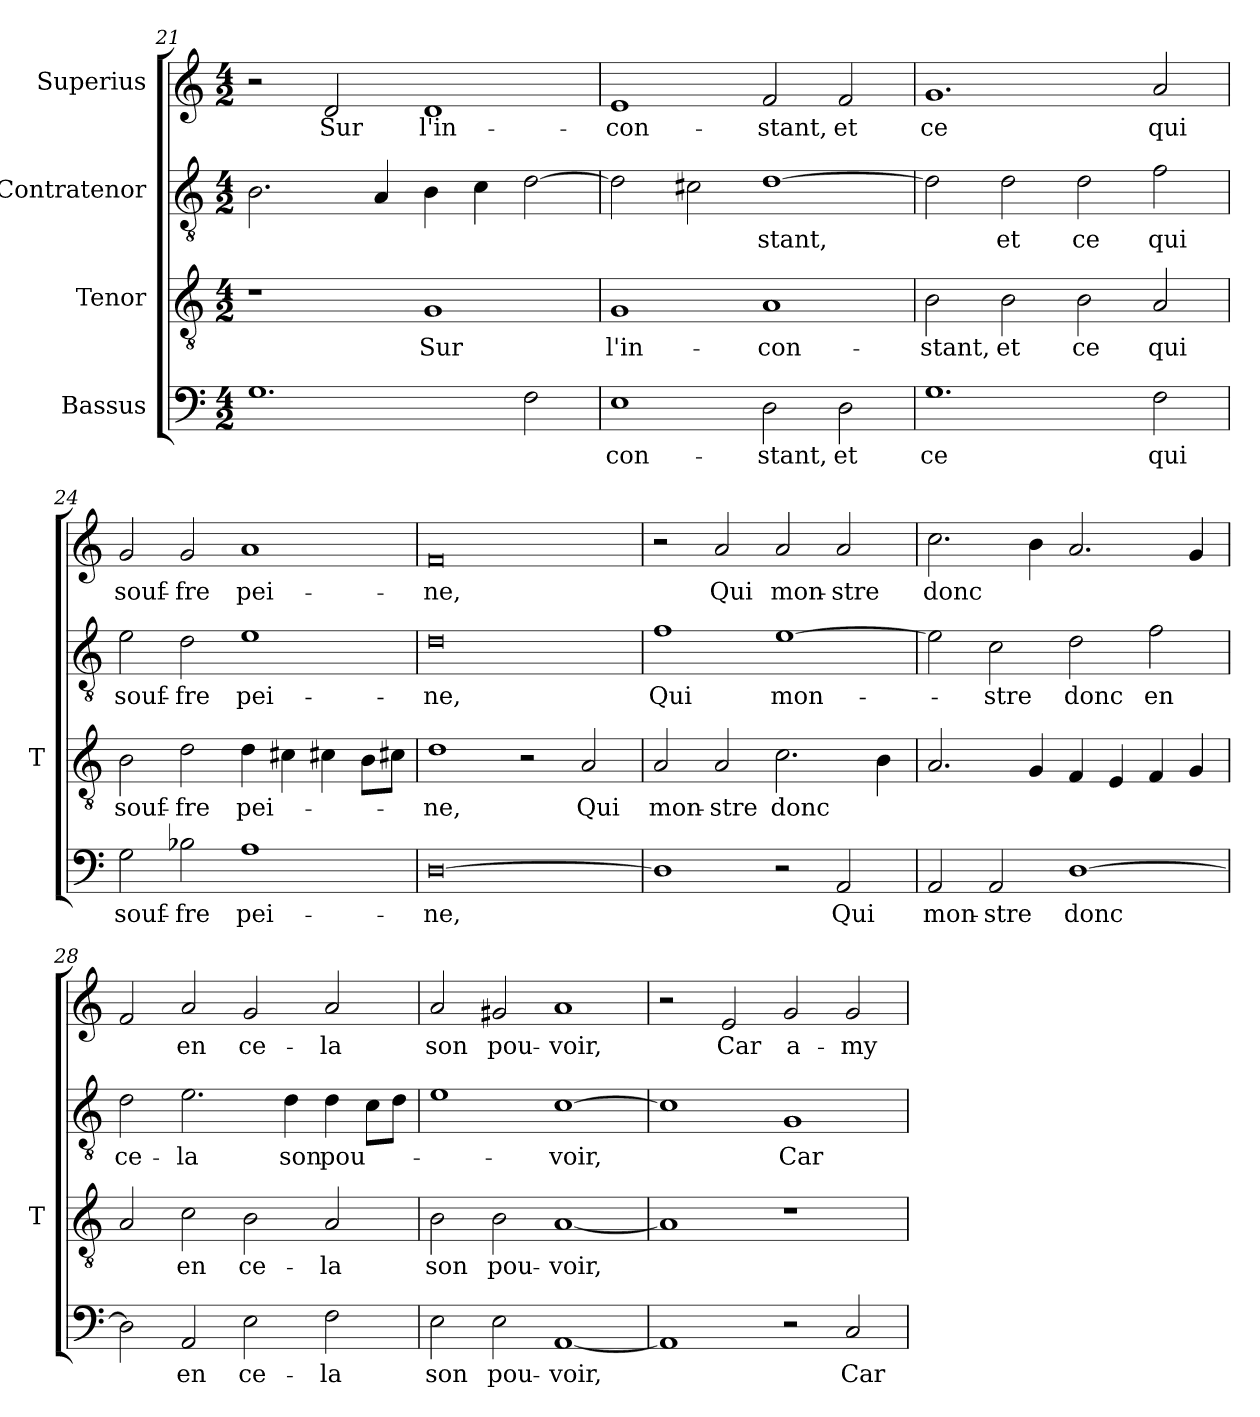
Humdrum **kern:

**kern	**text	**kern	**text	**kern	**text	**kern	**text
*part4	*part4	*part3	*part3	*part2	*part2	*part1	*part1
*staff4	*staff4	*staff3	*staff3	*staff2	*staff2	*staff1	*staff1
*I"Bassus	*	*I"Tenor	*	*I"Contratenor	*	*I"Superius	*
*	*	*I'T	*	*	*	*	*
*clefF4	*	*clefGv2	*	*clefGv2	*	*clefG2	*
*k[]	*	*k[]	*	*k[]	*	*k[]	*
*M4/2	*	*M4/2	*	*M4/2	*	*M4/2	*
=21	=21	=21	=21	=21	=21	=21	=21
1.G	.	1r	.	2.B	.	2r	.
.	.	.	.	.	.	2d	-Sur
.	.	.	.	4A	.	.	.
.	.	1G	-Sur	4B	.	1d	l'in-
.	.	.	.	4c	.	.	.
2F	.	.	.	[2d	.	.	.
=22	=22	=22	=22	=22	=22	=22	=22
1E	con-	1G	l'in-	2d]	.	1e	con-
.	.	.	.	2c#X	.	.	.
2D	-stant,	1A	con-	[1d	-stant,	2f	-stant,
2D	-et	.	.	.	.	2f	-et
=23	=23	=23	=23	=23	=23	=23	=23
1.G	-ce	2B	-stant,	2d]	.	1.g	-ce
.	.	2B	-et	2d	-et	.	.
.	.	2B	-ce	2d	-ce	.	.
2F	-qui	2A	-qui	2f	-qui	2a	-qui
=24	=24	=24	=24	=24	=24	=24	=24
2G	souf-	2B	souf-	2e	souf-	2g	souf-
2B-X	-fre	2d	-fre	2d	-fre	2g	-fre
1A	pei-	4d	pei-	1e	pei-	1a	pei-
.	.	4c#X	.	.	.	.	.
.	.	4c#X	.	.	.	.	.
.	.	8BL	.	.	.	.	.
.	.	8c#XJ	.	.	.	.	.
=25	=25	=25	=25	=25	=25	=25	=25
[0D	-ne,	1d	-ne,	0d	-ne,	0f	-ne,
.	.	2r	.	.	.	.	.
.	.	2A	-Qui	.	.	.	.
=26	=26	=26	=26	=26	=26	=26	=26
1D]	.	2A	mon-	1f	-Qui	2r	.
.	.	2A	-stre	.	.	2a	-Qui
2r	.	2.c	-donc	[1e	mon-	2a	mon-
2AA	-Qui	.	.	.	.	2a	-stre
.	.	4B	.	.	.	.	.
=27	=27	=27	=27	=27	=27	=27	=27
2AA	mon-	2.A	.	2e]	.	2.cc	-donc
2AA	-stre	.	.	2c	-stre	.	.
.	.	4G	.	.	.	4b	.
[1D	-donc	4F	.	2d	-donc	2.a	.
.	.	4E	.	.	.	.	.
.	.	4F	.	2f	-en	.	.
.	.	4G	.	.	.	4g	.
=28	=28	=28	=28	=28	=28	=28	=28
2D]	.	2A	.	2d	ce-	2f	.
2AA	-en	2c	-en	2.e	-la	2a	-en
2E	ce-	2B	ce-	.	.	2g	ce-
.	.	.	.	4d	-son	.	.
2F	-la	2A	-la	4d	pou-	2a	-la
.	.	.	.	8cL	.	.	.
.	.	.	.	8dJ	.	.	.
=29	=29	=29	=29	=29	=29	=29	=29
2E	-son	2B	-son	1e	.	2a	-son
2E	pou-	2B	pou-	.	.	2g#X	pou-
[1AA	-voir,	[1A	-voir,	[1c	-voir,	1a	-voir,
=30	=30	=30	=30	=30	=30	=30	=30
1AA]	.	1A]	.	1c]	.	2r	.
.	.	.	.	.	.	2e	-Car
2r	.	1r	.	1G	-Car	2g	a-
2C	-Car	.	.	.	.	2g	my-
=	=	=	=	=	=	=	=
*-	*-	*-	*-	*-	*-	*-	*-
